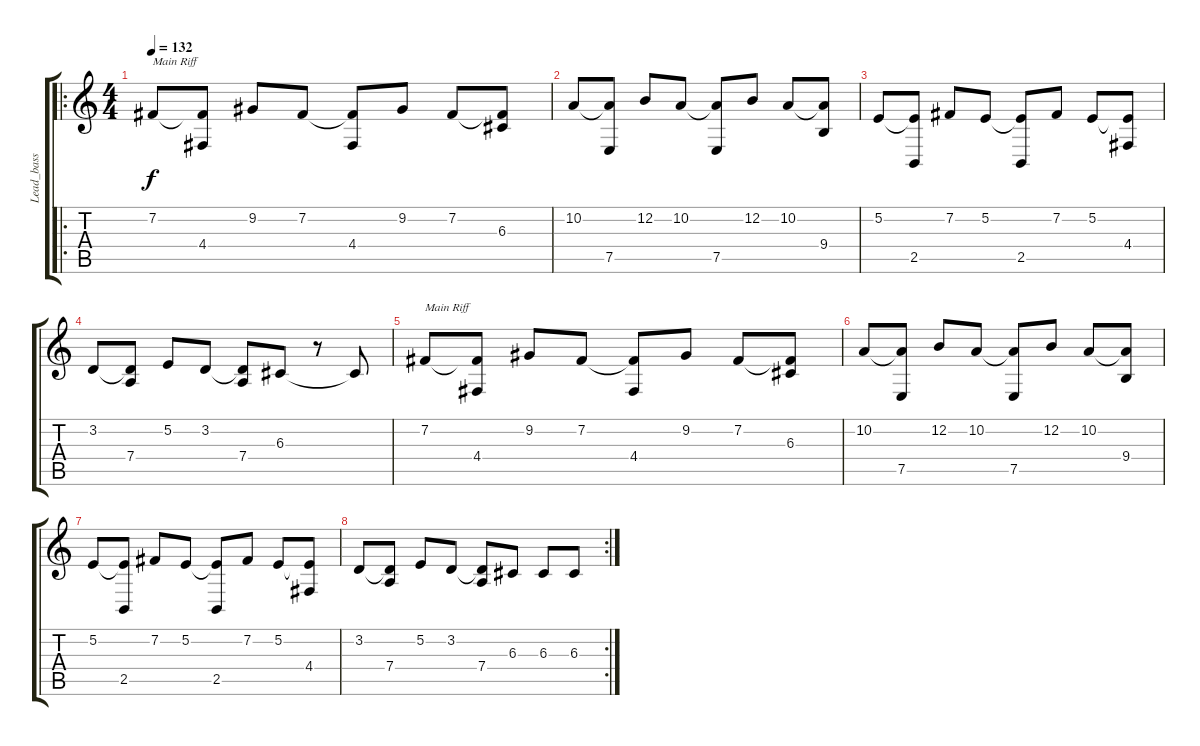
\track ("Lead_bass" "Lead_bass") {instrument lead8bassandlead}
\staff {score tabs}
\tuning (E4 B3 G3 D3 A2 D2) {hide}
\ro
\ts (4 4)
\tempo 132
\clef g2
\ks c
7.2.8{txt "Main Riff" dy f} (7.2{t} 4.4).8 9.2.8 7.2.8 (7.2{t} 4.4).8 9.2.8 7.2.8 (7.2{t} 6.3).8 |
10.2.8 (10.2{t} 7.5).8 12.2.8 10.2.8 (10.2{t} 7.5).8 12.2.8 10.2.8 (10.2{t} 9.4).8 |
5.2.8 (5.2{t} 2.5).8 7.2.8 5.2.8 (5.2{t} 2.5).8 7.2.8 5.2.8 (5.2{t} 4.4).8 |
3.2.8 (3.2{t} 7.4).8 5.2.8 3.2.8 (3.2{t} 7.4).8 6.3.8 r.8 6.3{t}.8 |
7.2.8{txt "Main Riff"} (7.2{t} 4.4).8 9.2.8 7.2.8 (7.2{t} 4.4).8 9.2.8 7.2.8 (7.2{t} 6.3).8 |
10.2.8 (10.2{t} 7.5).8 12.2.8 10.2.8 (10.2{t} 7.5).8 12.2.8 10.2.8 (10.2{t} 9.4).8 |
5.2.8 (5.2{t} 2.5).8 7.2.8 5.2.8 (5.2{t} 2.5).8 7.2.8 5.2.8 (5.2{t} 4.4).8 |
\rc 2
3.2.8 (3.2{t} 7.4).8 5.2.8 3.2.8 (3.2{t} 7.4).8 6.3.8 6.3.8 6.3.8
